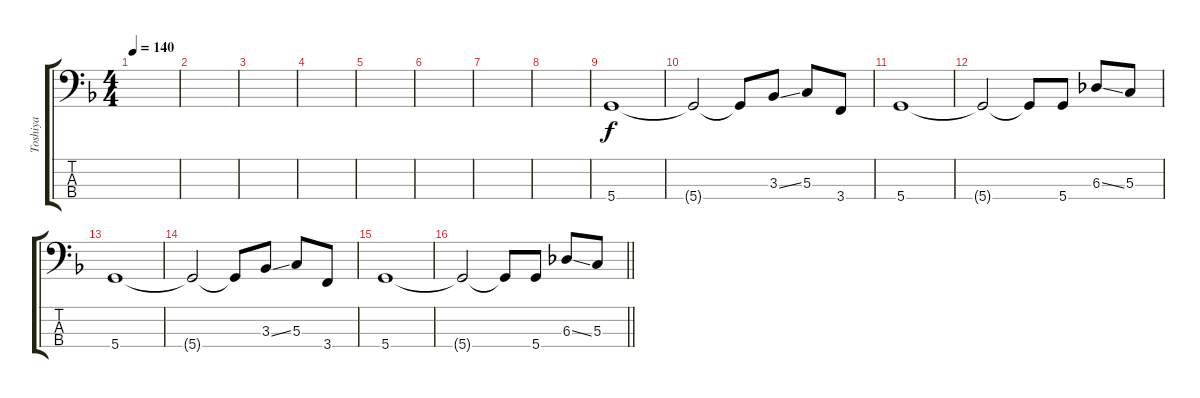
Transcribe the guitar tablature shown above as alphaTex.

\track ("Toshiya" "Toshiya") {instrument electricbasspick}
\staff {score tabs}
\tuning (F2 C2 G1 D1) {hide}
\ts (4 4)
\tempo 140
\clef f4
\ks dminor
|
|
|
|
|
|
|
|
5.4.1 |
5.4{t}.2 5.4{t}.8 3.3{ss}.8 5.3.8 3.4.8 |
5.4.1 |
5.4{t}.2 5.4{t}.8 5.4.8 6.3{ss}.8 5.3.8 |
5.4.1 |
5.4{t}.2 5.4{t}.8 3.3{ss}.8 5.3.8 3.4.8 |
5.4.1 |
\barLineRight lightlight
5.4{t}.2 5.4{t}.8 5.4.8 6.3{ss}.8 5.3.8
